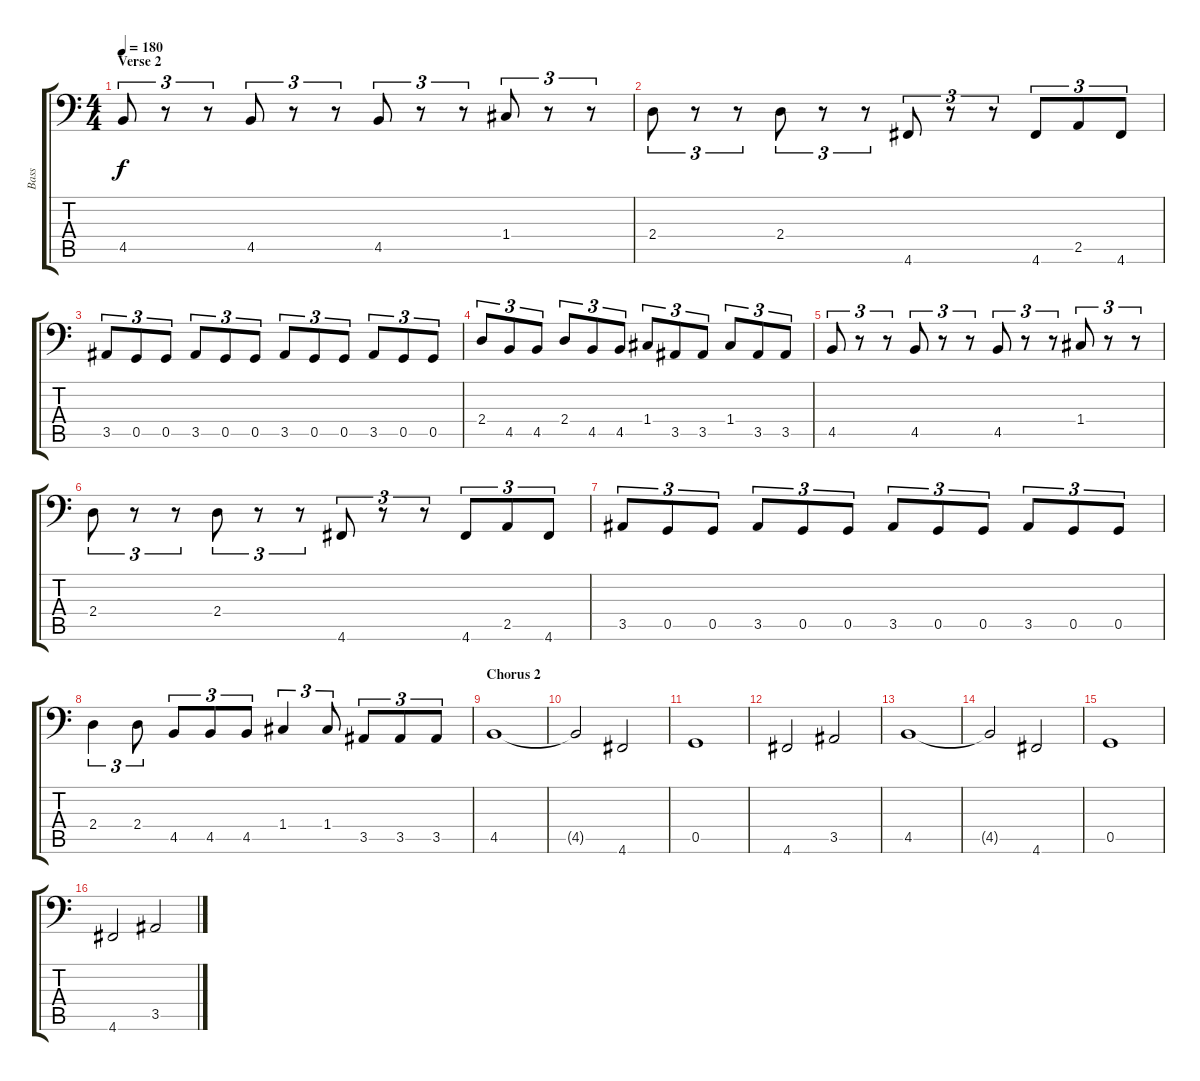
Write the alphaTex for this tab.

\track ("Bass" "Bass") {instrument electricbasspick}
\staff {score tabs}
\tuning (D3 A2 F2 C2 G1 D1) {hide}
\ts (4 4)
\section ("" "Verse 2")
\tempo 180
\clef f4
\ks c
4.5.8{tu (3 2) dy f} r.8{tu (3 2)} r.8{tu (3 2)} 4.5.8{tu (3 2)} r.8{tu (3 2)} r.8{tu (3 2)} 4.5.8{tu (3 2)} r.8{tu (3 2)} r.8{tu (3 2)} 1.4.8{tu (3 2)} r.8{tu (3 2)} r.8{tu (3 2)} |
2.4.8{tu (3 2)} r.8{tu (3 2)} r.8{tu (3 2)} 2.4.8{tu (3 2)} r.8{tu (3 2)} r.8{tu (3 2)} 4.6.8{tu (3 2)} r.8{tu (3 2)} r.8{tu (3 2)} 4.6.8{tu (3 2)} 2.5.8{tu (3 2)} 4.6.8{tu (3 2)} |
3.5.8{tu (3 2)} 0.5.8{tu (3 2)} 0.5.8{tu (3 2)} 3.5.8{tu (3 2)} 0.5.8{tu (3 2)} 0.5.8{tu (3 2)} 3.5.8{tu (3 2)} 0.5.8{tu (3 2)} 0.5.8{tu (3 2)} 3.5.8{tu (3 2)} 0.5.8{tu (3 2)} 0.5.8{tu (3 2)} |
2.4.8{tu (3 2)} 4.5.8{tu (3 2)} 4.5.8{tu (3 2)} 2.4.8{tu (3 2)} 4.5.8{tu (3 2)} 4.5.8{tu (3 2)} 1.4.8{tu (3 2)} 3.5.8{tu (3 2)} 3.5.8{tu (3 2)} 1.4.8{tu (3 2)} 3.5.8{tu (3 2)} 3.5.8{tu (3 2)} |
4.5.8{tu (3 2)} r.8{tu (3 2)} r.8{tu (3 2)} 4.5.8{tu (3 2)} r.8{tu (3 2)} r.8{tu (3 2)} 4.5.8{tu (3 2)} r.8{tu (3 2)} r.8{tu (3 2)} 1.4.8{tu (3 2)} r.8{tu (3 2)} r.8{tu (3 2)} |
2.4.8{tu (3 2)} r.8{tu (3 2)} r.8{tu (3 2)} 2.4.8{tu (3 2)} r.8{tu (3 2)} r.8{tu (3 2)} 4.6.8{tu (3 2)} r.8{tu (3 2)} r.8{tu (3 2)} 4.6.8{tu (3 2)} 2.5.8{tu (3 2)} 4.6.8{tu (3 2)} |
3.5.8{tu (3 2)} 0.5.8{tu (3 2)} 0.5.8{tu (3 2)} 3.5.8{tu (3 2)} 0.5.8{tu (3 2)} 0.5.8{tu (3 2)} 3.5.8{tu (3 2)} 0.5.8{tu (3 2)} 0.5.8{tu (3 2)} 3.5.8{tu (3 2)} 0.5.8{tu (3 2)} 0.5.8{tu (3 2)} |
2.4.4{tu (3 2)} 2.4.8{tu (3 2)} 4.5.8{tu (3 2)} 4.5.8{tu (3 2)} 4.5.8{tu (3 2)} 1.4.4{tu (3 2)} 1.4.8{tu (3 2)} 3.5.8{tu (3 2)} 3.5.8{tu (3 2)} 3.5.8{tu (3 2)} |
\section ("" "Chorus 2")
4.5.1 |
4.5{t}.2 4.6.2 |
0.5.1 |
4.6.2 3.5.2 |
4.5.1 |
4.5{t}.2 4.6.2 |
0.5.1 |
4.6.2 3.5.2
